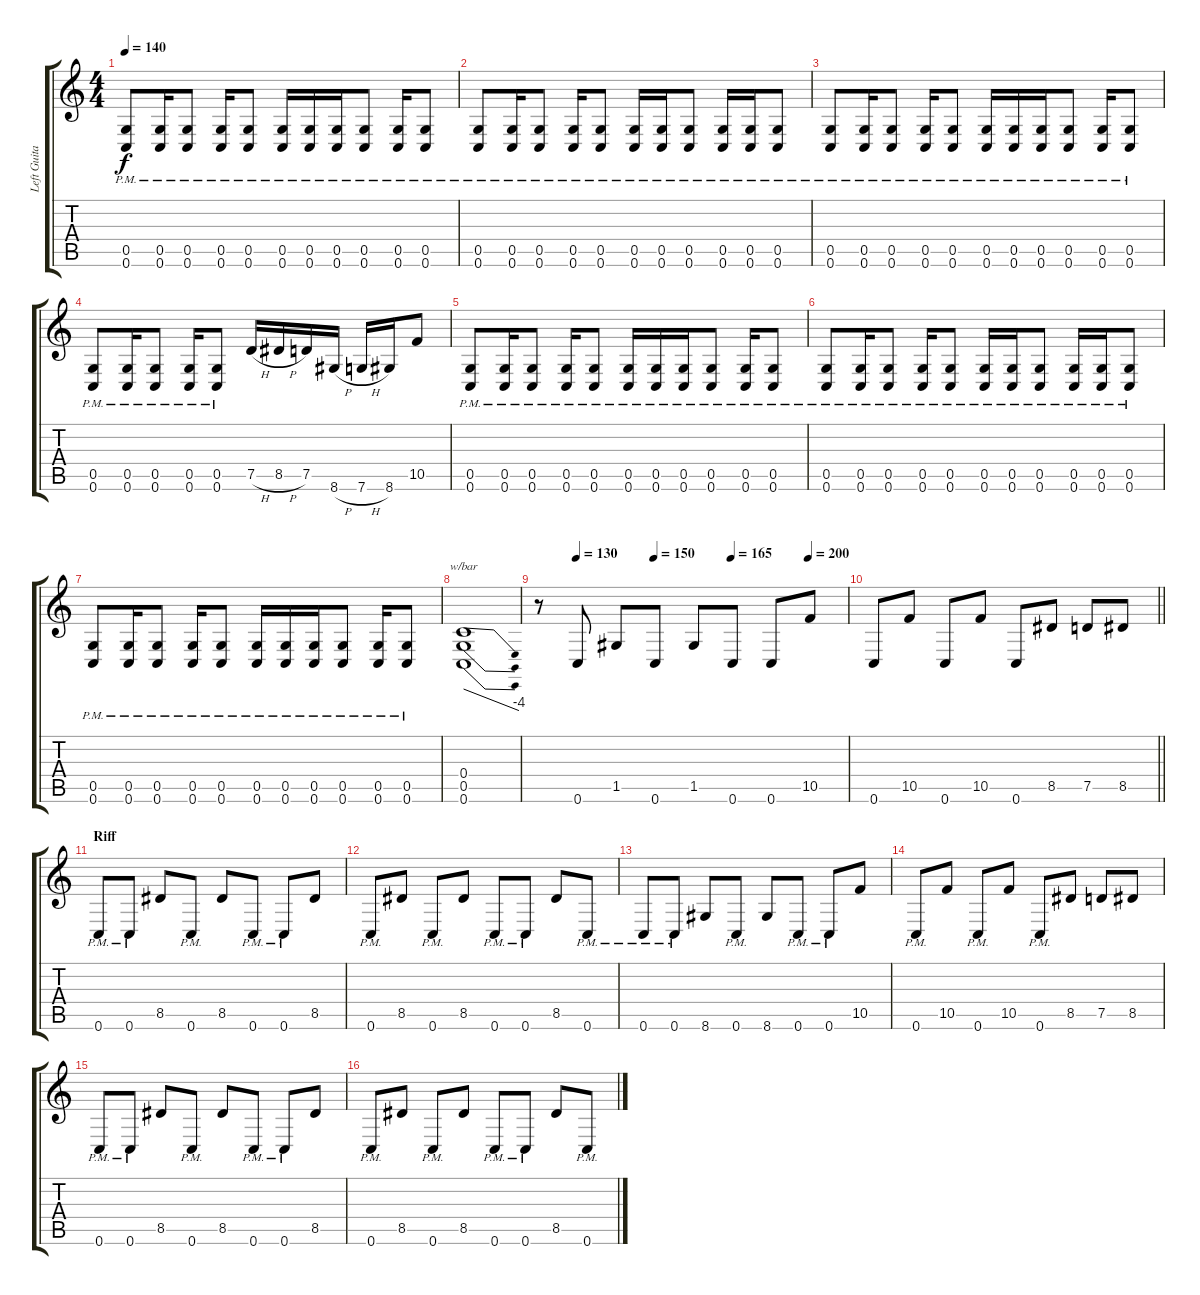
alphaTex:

\track ("Left Guitar" "Left Guita") {instrument distortionguitar}
\staff {score tabs}
\tuning (D4 A3 F3 C3 G2 C2) {hide}
\ts (4 4)
\tempo 140
\clef g2
\ks c
(0.5{pm} 0.6{pm}).8{dy f} (0.5{pm} 0.6{pm}).16 (0.5{pm} 0.6{pm}).8 (0.5{pm} 0.6{pm}).16 (0.5{pm} 0.6{pm}).8 (0.5{pm} 0.6{pm}).16 (0.5{pm} 0.6{pm}).16 (0.5{pm} 0.6{pm}).16 (0.5{pm} 0.6{pm}).8 (0.5{pm} 0.6{pm}).16 (0.5{pm} 0.6{pm}).8 |
(0.5{pm} 0.6{pm}).8 (0.5{pm} 0.6{pm}).16 (0.5{pm} 0.6{pm}).8 (0.5{pm} 0.6{pm}).16 (0.5{pm} 0.6{pm}).8 (0.5{pm} 0.6{pm}).16 (0.5{pm} 0.6{pm}).16 (0.5{pm} 0.6{pm}).8 (0.5{pm} 0.6{pm}).16 (0.5{pm} 0.6{pm}).16 (0.5{pm} 0.6{pm}).8 |
(0.5{pm} 0.6{pm}).8 (0.5{pm} 0.6{pm}).16 (0.5{pm} 0.6{pm}).8 (0.5{pm} 0.6{pm}).16 (0.5{pm} 0.6{pm}).8 (0.5{pm} 0.6{pm}).16 (0.5{pm} 0.6{pm}).16 (0.5{pm} 0.6{pm}).16 (0.5{pm} 0.6{pm}).8 (0.5{pm} 0.6{pm}).16 (0.5{pm} 0.6{pm}).8 |
(0.5{pm} 0.6{pm}).8 (0.5{pm} 0.6{pm}).16 (0.5{pm} 0.6{pm}).8 (0.5{pm} 0.6{pm}).16 (0.5{pm} 0.6{pm}).8 7.5{h}.16 8.5{h}.16 7.5.16 8.6{h}.16 7.6{h}.16 8.6.16 10.5.8 |
(0.5{pm} 0.6{pm}).8 (0.5{pm} 0.6{pm}).16 (0.5{pm} 0.6{pm}).8 (0.5{pm} 0.6{pm}).16 (0.5{pm} 0.6{pm}).8 (0.5{pm} 0.6{pm}).16 (0.5{pm} 0.6{pm}).16 (0.5{pm} 0.6{pm}).16 (0.5{pm} 0.6{pm}).8 (0.5{pm} 0.6{pm}).16 (0.5{pm} 0.6{pm}).8 |
(0.5{pm} 0.6{pm}).8 (0.5{pm} 0.6{pm}).16 (0.5{pm} 0.6{pm}).8 (0.5{pm} 0.6{pm}).16 (0.5{pm} 0.6{pm}).8 (0.5{pm} 0.6{pm}).16 (0.5{pm} 0.6{pm}).16 (0.5{pm} 0.6{pm}).8 (0.5{pm} 0.6{pm}).16 (0.5{pm} 0.6{pm}).16 (0.5{pm} 0.6{pm}).8 |
(0.5{pm} 0.6{pm}).8 (0.5{pm} 0.6{pm}).16 (0.5{pm} 0.6{pm}).8 (0.5{pm} 0.6{pm}).16 (0.5{pm} 0.6{pm}).8 (0.5{pm} 0.6{pm}).16 (0.5{pm} 0.6{pm}).16 (0.5{pm} 0.6{pm}).16 (0.5{pm} 0.6{pm}).8 (0.5{pm} 0.6{pm}).16 (0.5{pm} 0.6{pm}).8 |
(0.4 0.5 0.6).1{tbe (dive default 0 0 60 -16)} |
\tempo (130 0.125)
\tempo (150 0.375)
\tempo (165 0.625)
\tempo (200 0.875)
r.8 0.6.8 1.5.8 0.6.8 1.5.8 0.6.8 0.6.8 10.5.8 |
\barLineRight lightlight
0.6.8 10.5.8 0.6.8 10.5.8 0.6.8 8.5.8 7.5.8 8.5.8 |
\section ("" "Riff")
0.6{pm}.8 0.6{pm}.8 8.5.8 0.6{pm}.8 8.5.8 0.6{pm}.8 0.6{pm}.8 8.5.8 |
0.6{pm}.8 8.5.8 0.6{pm}.8 8.5.8 0.6{pm}.8 0.6{pm}.8 8.5.8 0.6{pm}.8 |
0.6{pm}.8 0.6{pm}.8 8.6.8 0.6{pm}.8 8.6.8 0.6{pm}.8 0.6{pm}.8 10.5.8 |
0.6{pm}.8 10.5.8 0.6{pm}.8 10.5.8 0.6{pm}.8 8.5.8 7.5.8 8.5.8 |
0.6{pm}.8 0.6{pm}.8 8.5.8 0.6{pm}.8 8.5.8 0.6{pm}.8 0.6{pm}.8 8.5.8 |
0.6{pm}.8 8.5.8 0.6{pm}.8 8.5.8 0.6{pm}.8 0.6{pm}.8 8.5.8 0.6{pm}.8
